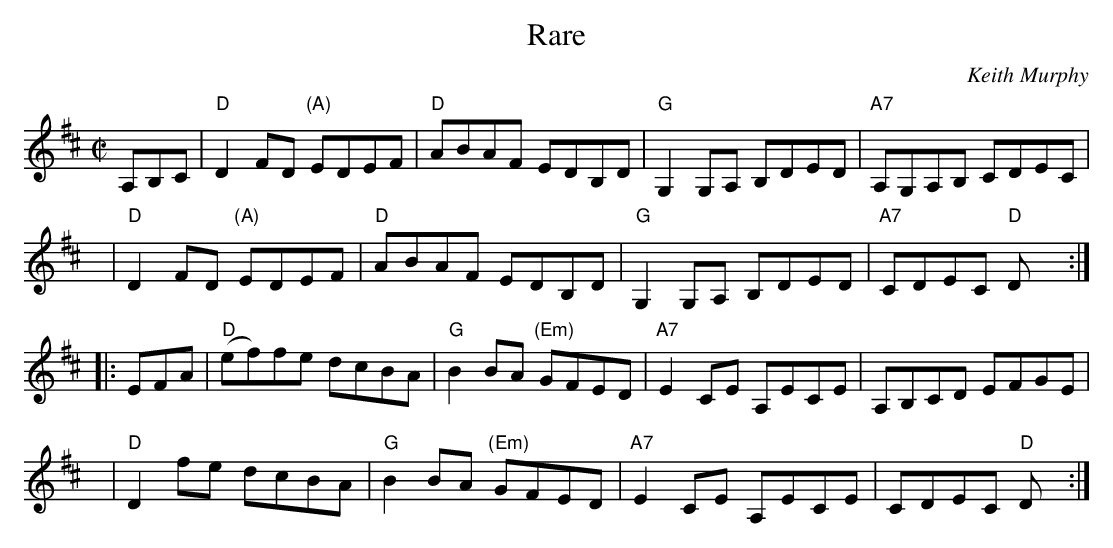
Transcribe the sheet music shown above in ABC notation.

X:1
T: Rare
C: Keith Murphy
M: C|
L: 1/8
K: D
 A,B,C | "D"D2FD "(A)"EDEF | "D"ABAF EDB,D | "G"G,2G,A, B,DED | "A7"A,G,A,B, CDEC |
    y8 | "D"D2FD "(A)"EDEF | "D"ABAF EDB,D | "G"G,2G,A, B,DED | "A7"CDEC "D"Dy :|
|: EFA | "D"(ef)fe dcBA | "G"B2BA "(Em)"GFED | "A7"E2CE A,ECE | A,B,CD EFGE |
    y8 | "D"D2fe   dcBA | "G"B2BA "(Em)"GFED | "A7"E2CE A,ECE | CDEC "D"Dy :|
